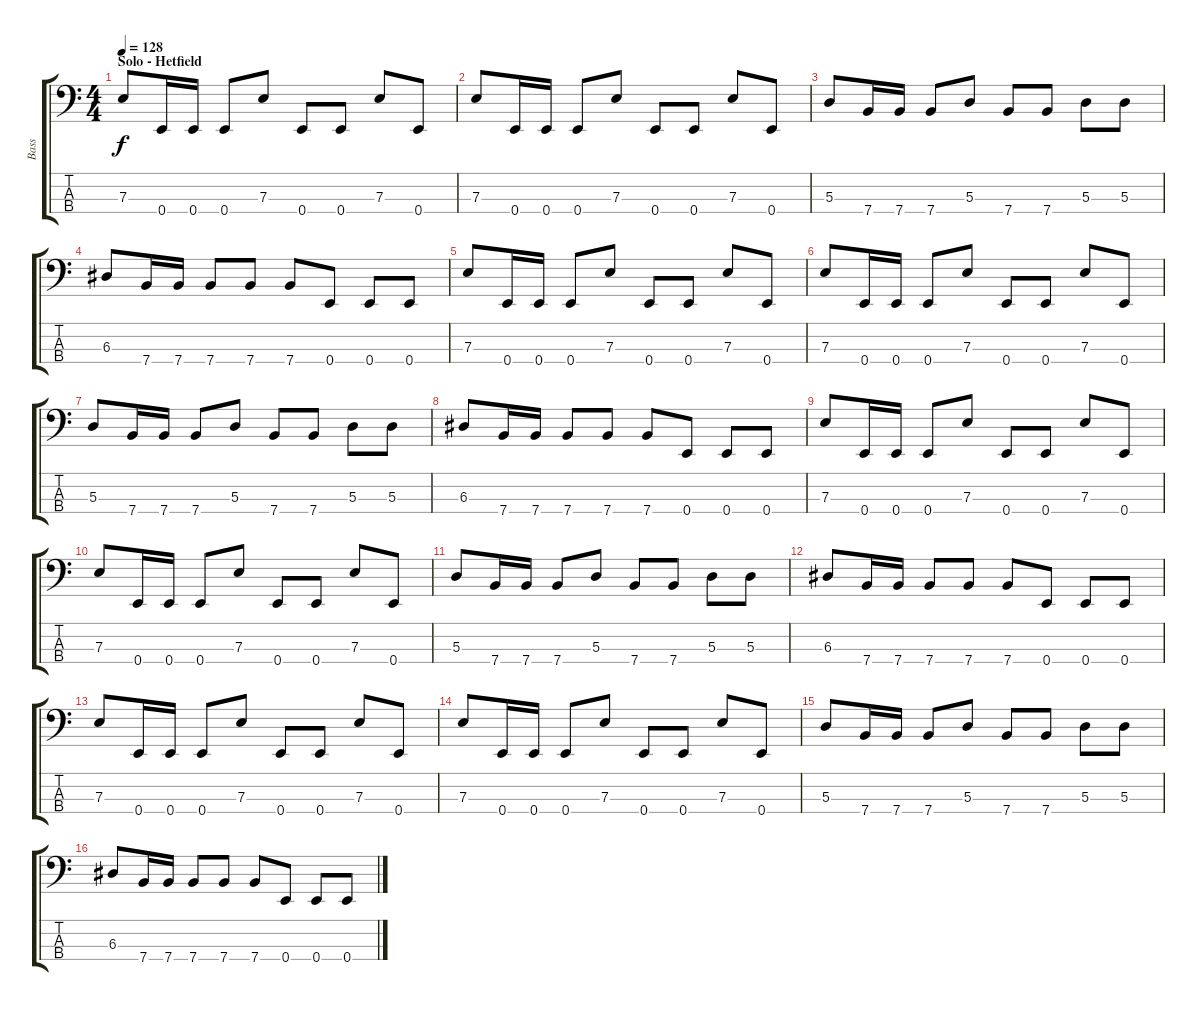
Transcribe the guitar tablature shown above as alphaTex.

\track ("Bass" "Bass") {solo instrument electricbassfinger}
\staff {score tabs}
\tuning (G2 D2 A1 E1) {hide}
\ts (4 4)
\section ("" "Solo - Hetfield")
\tempo 128
\clef f4
\ks c
7.3.8{dy f} 0.4.16 0.4.16 0.4.8 7.3.8 0.4.8 0.4.8 7.3.8 0.4.8 |
7.3.8 0.4.16 0.4.16 0.4.8 7.3.8 0.4.8 0.4.8 7.3.8 0.4.8 |
5.3.8 7.4.16 7.4.16 7.4.8 5.3.8 7.4.8 7.4.8 5.3.8 5.3.8 |
6.3.8 7.4.16 7.4.16 7.4.8 7.4.8 7.4.8 0.4.8 0.4.8 0.4.8 |
7.3.8 0.4.16 0.4.16 0.4.8 7.3.8 0.4.8 0.4.8 7.3.8 0.4.8 |
7.3.8 0.4.16 0.4.16 0.4.8 7.3.8 0.4.8 0.4.8 7.3.8 0.4.8 |
5.3.8 7.4.16 7.4.16 7.4.8 5.3.8 7.4.8 7.4.8 5.3.8 5.3.8 |
6.3.8 7.4.16 7.4.16 7.4.8 7.4.8 7.4.8 0.4.8 0.4.8 0.4.8 |
7.3.8 0.4.16 0.4.16 0.4.8 7.3.8 0.4.8 0.4.8 7.3.8 0.4.8 |
7.3.8 0.4.16 0.4.16 0.4.8 7.3.8 0.4.8 0.4.8 7.3.8 0.4.8 |
5.3.8 7.4.16 7.4.16 7.4.8 5.3.8 7.4.8 7.4.8 5.3.8 5.3.8 |
6.3.8 7.4.16 7.4.16 7.4.8 7.4.8 7.4.8 0.4.8 0.4.8 0.4.8 |
7.3.8 0.4.16 0.4.16 0.4.8 7.3.8 0.4.8 0.4.8 7.3.8 0.4.8 |
7.3.8 0.4.16 0.4.16 0.4.8 7.3.8 0.4.8 0.4.8 7.3.8 0.4.8 |
5.3.8 7.4.16 7.4.16 7.4.8 5.3.8 7.4.8 7.4.8 5.3.8 5.3.8 |
6.3.8 7.4.16 7.4.16 7.4.8 7.4.8 7.4.8 0.4.8 0.4.8 0.4.8
